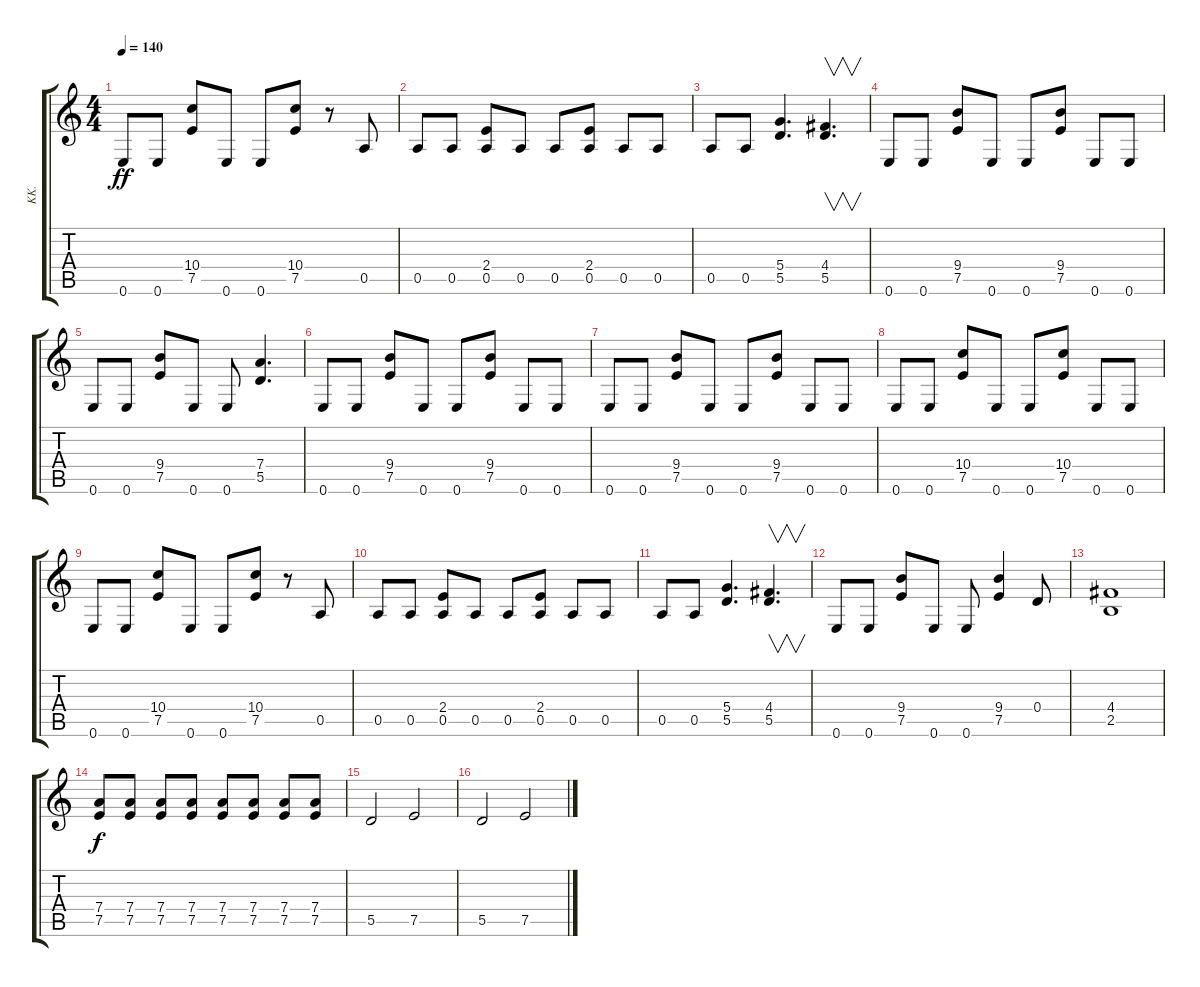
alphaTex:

\track ("KK." "KK.") {instrument distortionguitar}
\staff {score tabs}
\tuning (E4 B3 G3 D3 A2 E2) {hide}
\ts (4 4)
\tempo 140
\clef g2
\ks c
0.6.8{dy ff} 0.6.8 (10.4 7.5).8 0.6.8 0.6.8 (10.4 7.5).8 r.8 0.5.8 |
0.5.8 0.5.8 (2.4 0.5).8 0.5.8 0.5.8 (2.4 0.5).8 0.5.8 0.5.8 |
0.5.8 0.5.8 (5.4 5.5).4{d} (4.4 5.5).4{v d} |
0.6.8 0.6.8 (9.4 7.5).8 0.6.8 0.6.8 (9.4 7.5).8 0.6.8 0.6.8 |
0.6.8 0.6.8 (9.4 7.5).8 0.6.8 0.6.8 (7.4 5.5).4{d} |
0.6.8 0.6.8 (9.4 7.5).8 0.6.8 0.6.8 (9.4 7.5).8 0.6.8 0.6.8 |
0.6.8 0.6.8 (9.4 7.5).8 0.6.8 0.6.8 (9.4 7.5).8 0.6.8 0.6.8 |
0.6.8 0.6.8 (10.4 7.5).8 0.6.8 0.6.8 (10.4 7.5).8 0.6.8 0.6.8 |
0.6.8 0.6.8 (10.4 7.5).8 0.6.8 0.6.8 (10.4 7.5).8 r.8 0.5.8 |
0.5.8 0.5.8 (2.4 0.5).8 0.5.8 0.5.8 (2.4 0.5).8 0.5.8 0.5.8 |
0.5.8 0.5.8 (5.4 5.5).4{d} (4.4 5.5).4{v d} |
0.6.8 0.6.8 (9.4 7.5).8 0.6.8 0.6.8 (9.4 7.5).4 0.4.8 |
(4.4 2.5).1 |
(7.4 7.5).8{dy f} (7.4 7.5).8 (7.4 7.5).8 (7.4 7.5).8 (7.4 7.5).8 (7.4 7.5).8 (7.4 7.5).8 (7.4 7.5).8 |
5.5.2 7.5.2 |
5.5.2 7.5.2
